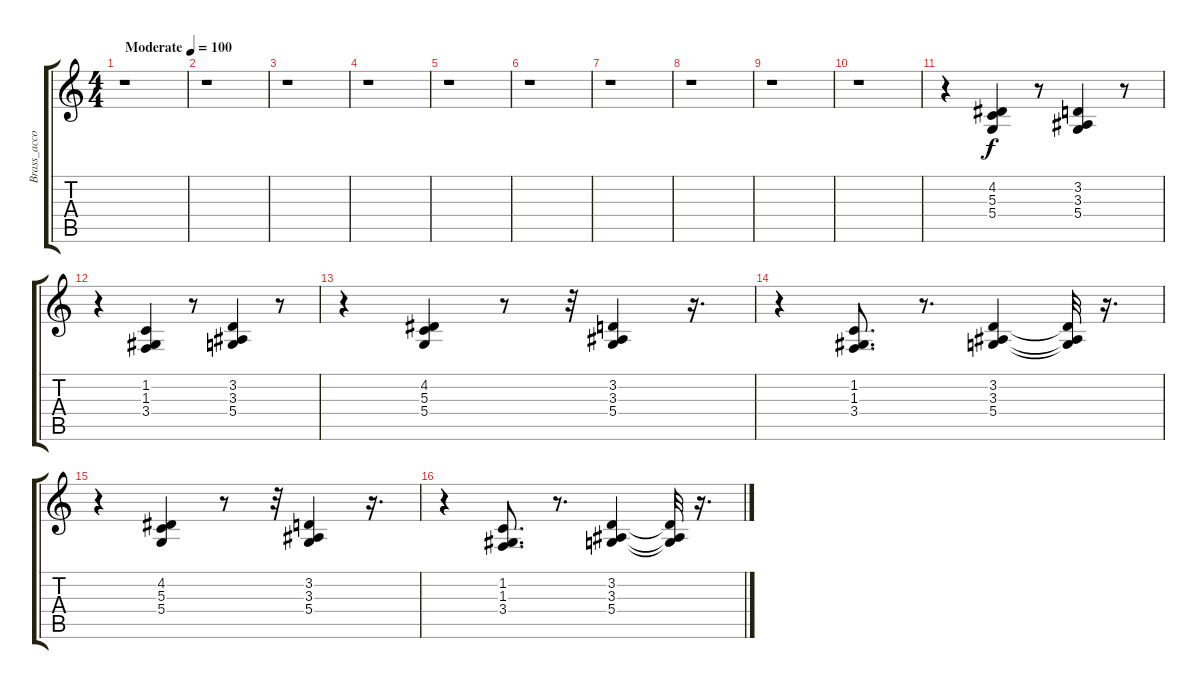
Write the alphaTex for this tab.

\track ("Brass_accord" "Brass_acco") {instrument lead8bassandlead}
\staff {score tabs}
\tuning (E4 B3 G3 D3 A2 E2) {hide}
\ts (4 4)
\tempo (100 "Moderate")
\clef g2
\ks c
r.1{dy f instrument lead8bassandlead} |
r.1 |
r.1 |
r.1 |
r.1 |
r.1 |
r.1 |
r.1 |
r.1 |
r.1 |
r.4 (4.2 5.3 5.4).4{volume 11} r.8 (3.2 3.3 5.4).4 r.8 |
r.4 (1.2 1.3 3.4).4 r.8 (3.2 3.3 5.4).4 r.8 |
r.4 (4.2 5.3 5.4).4 r.8 r.32 (3.2 3.3 5.4).4 r.16{d} |
r.4 (1.2 1.3 3.4).8{d} r.8{d} (3.2 3.3 5.4).4 (3.2{t} 3.3{t} 5.4{t}).32 r.16{d} |
r.4 (4.2 5.3 5.4).4 r.8 r.32 (3.2 3.3 5.4).4 r.16{d} |
r.4 (1.2 1.3 3.4).8{d} r.8{d} (3.2 3.3 5.4).4 (3.2{t} 3.3{t} 5.4{t}).32 r.16{d}
